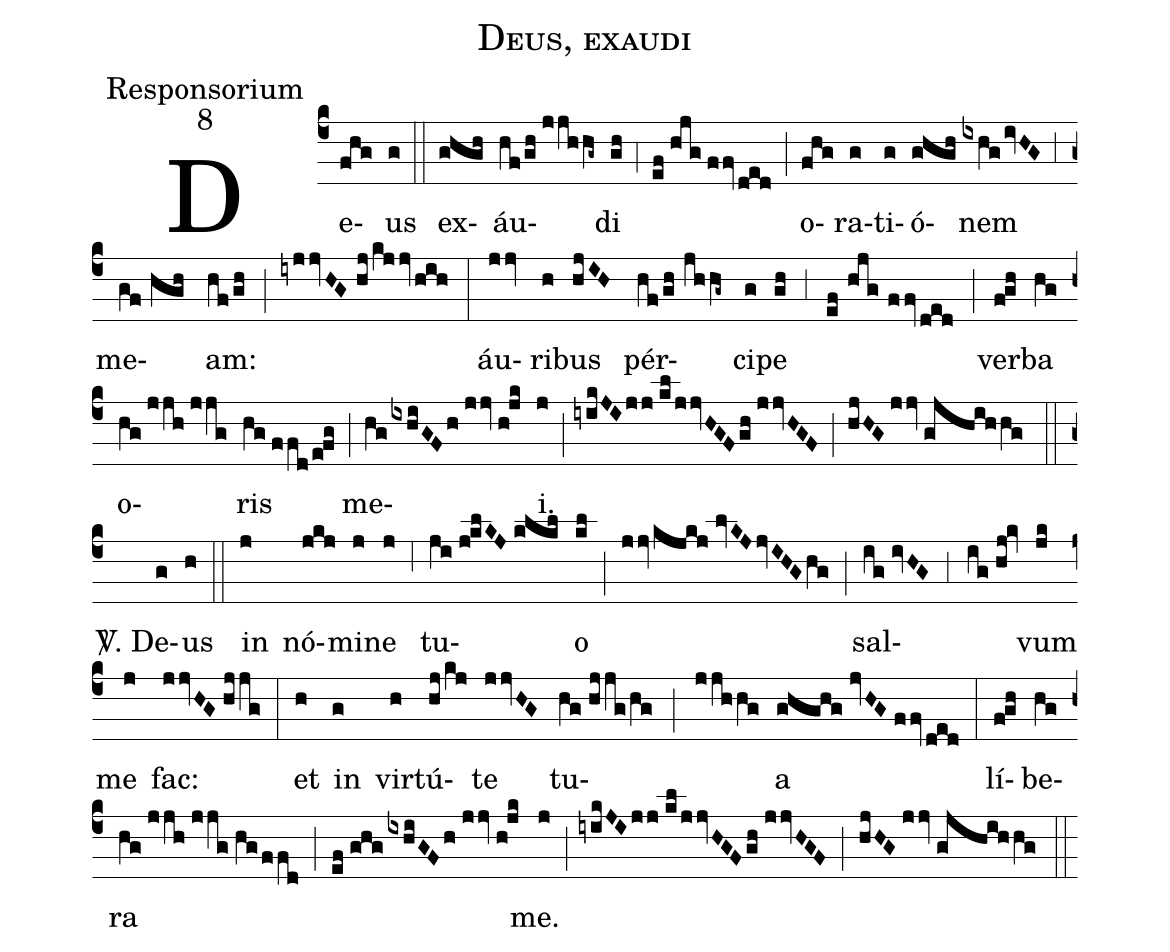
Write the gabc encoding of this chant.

name:Deus, exaudi;
office-part:Responsorium;
mode:8;
%%
(c4) De(fhg)us(g) (::)
ex(ghgh)áu(hf/gh//jjhhg~)di(gh) (,4) (ef//hjg//ffv/ded) (;) o(fhg)ra(g)ti(g)ó(ghgh)nem(ixhg/ivHG) (,3) me(gf//hgh)am:(hf/gh) (;) (iyjjvHG//hj/kjjv/hih) (:)
áu(jjv)ri(h)bus(hjIH) pér(hf/gh//jhhg~)ci(g)pe(gh) (,3) (ef//hjg//ffv/ded) (;) ver(f!gh)ba(hg) o(hg//jjh//jjg)ris(hg//ffd/e!fg) (;) me(hg/ixhiGFh//jjv//h!jk)i.(j) (;) (iyikJI/jj//kl/jjvHGF/gh//jjvHGF) (;) (hjHG//jjv//gjhihhg) (::)

<sp>V/</sp>. De(g)us(h) (::)
in(j) nó(jkj)mi(j)ne(j) (,6) tu(ji//j!klKJ//klkl)o(kl) (;) (jjv/kjkj//lvKJ/jvIHG/hg) (;) sal(ig//ivHG;3ig//hj!kv)vum(jk) me(j) fac:(jjvHG//hjjg) (:)
et(h) in(g) vir(h)tú(hj/kj)te(jjvHG) tu(hg//hjjg/hg;jjhhg)a(ghghg//jvHG//ffv/ded) (:)
lí(f!gh)be(hg)ra(hg//jjh//jjg//hg/ffd) (;) (ef//ghg/ixhiGF/h//jjv//h!jk) me.(j) (;) (iyikJI/jj//kl/jjvHGF/gh//jjvHGF) (;) (hjHG//jjv//gjhihhg) (::)
